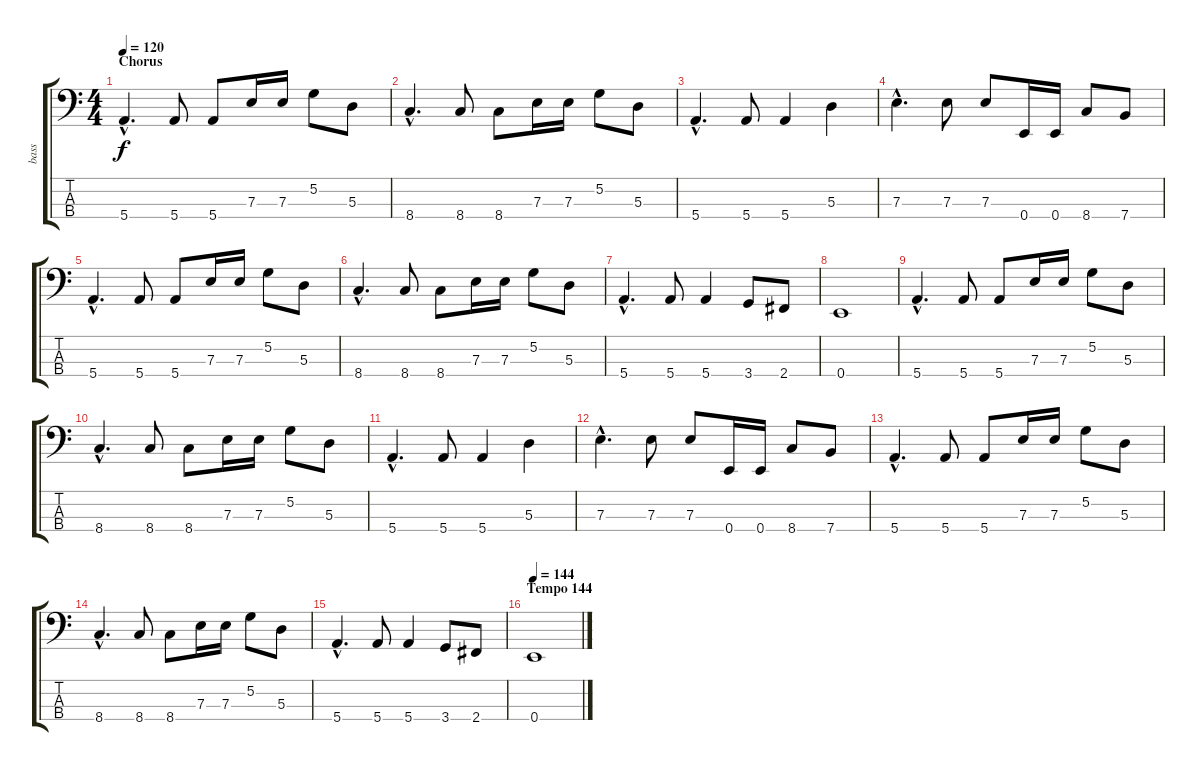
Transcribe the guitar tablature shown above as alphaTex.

\track ("bass" "bass") {instrument electricbassfinger}
\staff {score tabs}
\tuning (G2 D2 A1 E1) {hide}
\ts (4 4)
\section ("" "Chorus")
\tempo 120
\clef f4
\ks aminor
5.4{hac}.4{d dy f} 5.4.8 5.4.8 7.3.16 7.3.16 5.2.8 5.3.8 |
8.4{hac}.4{d} 8.4.8 8.4.8 7.3.16 7.3.16 5.2.8 5.3.8 |
\ks c
5.4{hac}.4{d} 5.4.8 5.4.4 5.3.4 |
7.3{hac}.4{d} 7.3.8 7.3.8 0.4.16 0.4.16 8.4.8 7.4.8 |
5.4{hac}.4{d} 5.4.8 5.4.8 7.3.16 7.3.16 5.2.8 5.3.8 |
8.4{hac}.4{d} 8.4.8 8.4.8 7.3.16 7.3.16 5.2.8 5.3.8 |
5.4{hac}.4{d} 5.4.8 5.4.4 3.4.8 2.4.8 |
0.4.1 |
5.4{hac}.4{d} 5.4.8 5.4.8 7.3.16 7.3.16 5.2.8 5.3.8 |
8.4{hac}.4{d} 8.4.8 8.4.8 7.3.16 7.3.16 5.2.8 5.3.8 |
5.4{hac}.4{d} 5.4.8 5.4.4 5.3.4 |
7.3{hac}.4{d} 7.3.8 7.3.8 0.4.16 0.4.16 8.4.8 7.4.8 |
5.4{hac}.4{d} 5.4.8 5.4.8 7.3.16 7.3.16 5.2.8 5.3.8 |
8.4{hac}.4{d} 8.4.8 8.4.8 7.3.16 7.3.16 5.2.8 5.3.8 |
5.4{hac}.4{d} 5.4.8 5.4.4 3.4.8 2.4.8 |
\section ("" "Tempo 144")
\tempo 144
0.4.1
